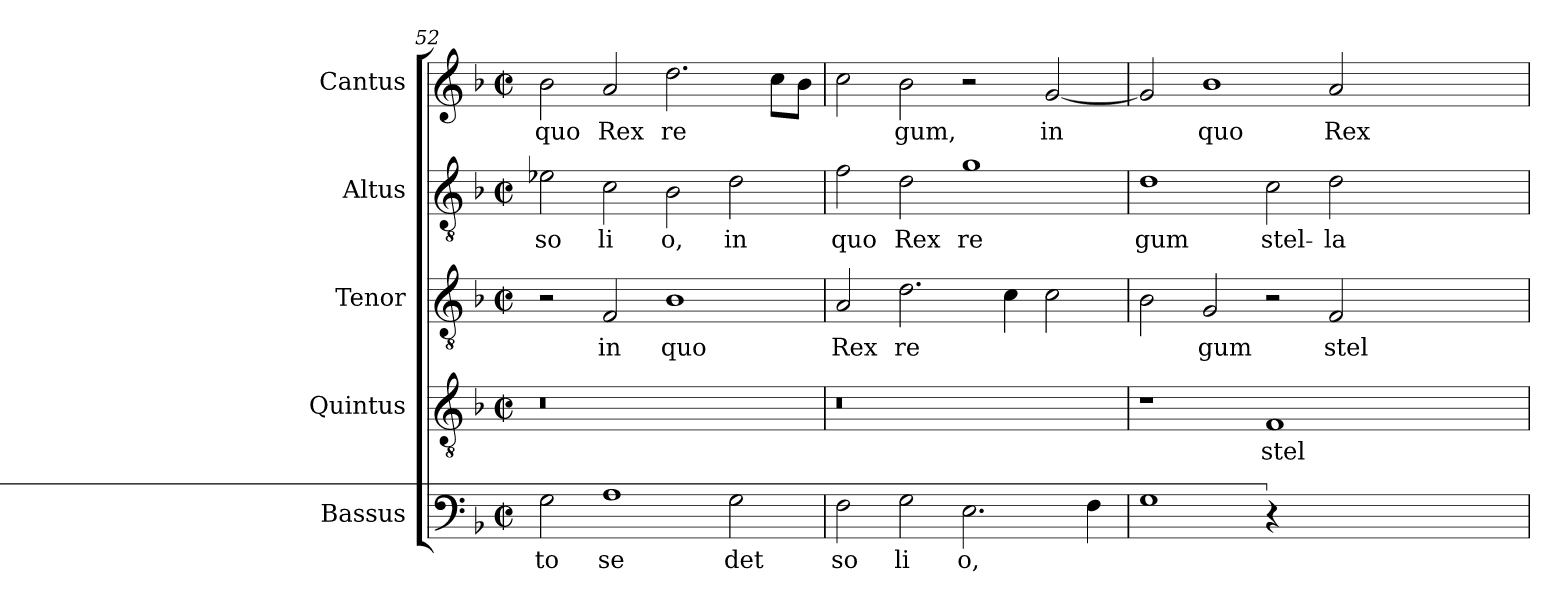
**kern	**text	**kern	**text	**kern	**text	**kern	**text	**kern	**text
*part5	*part5	*part4	*part4	*part3	*part3	*part2	*part2	*part1	*part1
*staff5	*staff5	*staff4	*staff4	*staff3	*staff3	*staff2	*staff2	*staff1	*staff1
*I"Bassus	*	*I"Quintus	*	*I"Tenor	*	*I"Altus	*	*I"Cantus	*
*clefF4	*	*clefGv2	*	*clefGv2	*	*clefGv2	*	*clefG2	*
*k[b-]	*	*k[b-]	*	*k[b-]	*	*k[b-]	*	*k[b-]	*
*F:	*	*F:	*	*F:	*	*F:	*	*F:	*
*M2/2	*	*M2/2	*	*M2/2	*	*M2/2	*	*M2/2	*
*met(c|)	*	*met(c|)	*	*met(c|)	*	*met(c|)	*	*met(c|)	*
=52	=52	=52	=52	=52	=52	=52	=52	=52	=52
!	!LO:LY:b:cj	!	!	!	!	!	!LO:LY:b:cj	!	!LO:LY:b:cj
2G\	to	0r	.	2r	.	2e-X\	so	2b-\	quo
!	!LO:LY:b:cj	!	!	!	!LO:LY:b:cj	!	!LO:LY:b:cj	!	!LO:LY:b:cj
1A	se	.	.	2F/	in	2c\	li	2a/	Rex
!	!	!	!	!	!LO:LY:b:cj	!	!LO:LY:b:cj	!	!LO:LY:b:cj
.	.	.	.	1B-	quo	2B-\	o,	2.dd\	re
!	!LO:LY:b:cj	!	!	!	!	!	!LO:LY:b:cj	!	!
2G\	det	.	.	.	.	2d\	in	.	.
.	.	.	.	.	.	.	.	8cc\L	.
.	.	.	.	.	.	.	.	8b-\J	.
=53	=53	=53	=53	=53	=53	=53	=53	=53	=53
!	!LO:LY:b:cj	!	!	!	!LO:LY:b:cj	!	!LO:LY:b:cj	!	!
2F\	so	0r	.	2A/	Rex	2f\	quo	2cc\	.
!	!LO:LY:b:cj	!	!	!	!LO:LY:b:cj	!	!LO:LY:b:cj	!	!LO:LY:b:cj
2G\	li	.	.	2.d\	re	2d\	Rex	2b-\	gum,
!	!LO:LY:b:cj	!	!	!	!	!	!LO:LY:b:cj	!	!
2.E\	o,	.	.	.	.	1g	re	2r	.
.	.	.	.	4c\	.	.	.	.	.
!	!	!	!	!	!	!	!	!	!LO:LY:b:cj
.	.	.	.	2c\	.	.	.	[>2g/	in
4F\	.	.	.	.	.	.	.	.	.
!!LO:PB:g=z
=54	=54	=54	=54	=54	=54	=54	=54	=54	=54
!	!	!	!	!	!	!	!LO:LY:b:cj	!	!
1G	.	1r	.	2B-\	.	1d	gum	2g/]	.
!	!	!	!	!	!LO:LY:b:cj	!	!	!	!LO:LY:b:cj
.	.	.	.	2G/	gum	.	.	1b-	quo
!LO:N:vis=1	!	!	!LO:LY:b:cj	!	!	!	!LO:LY:b:cj	!	!
4%9r	.	1F	stel	2r	.	2c\	stel-	.	.
!	!	!	!	!	!LO:LY:b:cj	!	!LO:LY:b:cj	!	!LO:LY:b:cj
.	.	.	.	2F/	stel-	2d\	-la-	2a/	Rex
.	.	1ryy	.	1ryy	.	1ryy	.	1ryy	.
.	.	4ryy	.	4ryy	.	4ryy	.	4ryy	.
=	=	=	=	=	=	=	=	=	=
*-	*-	*-	*-	*-	*-	*-	*-	*-	*-
